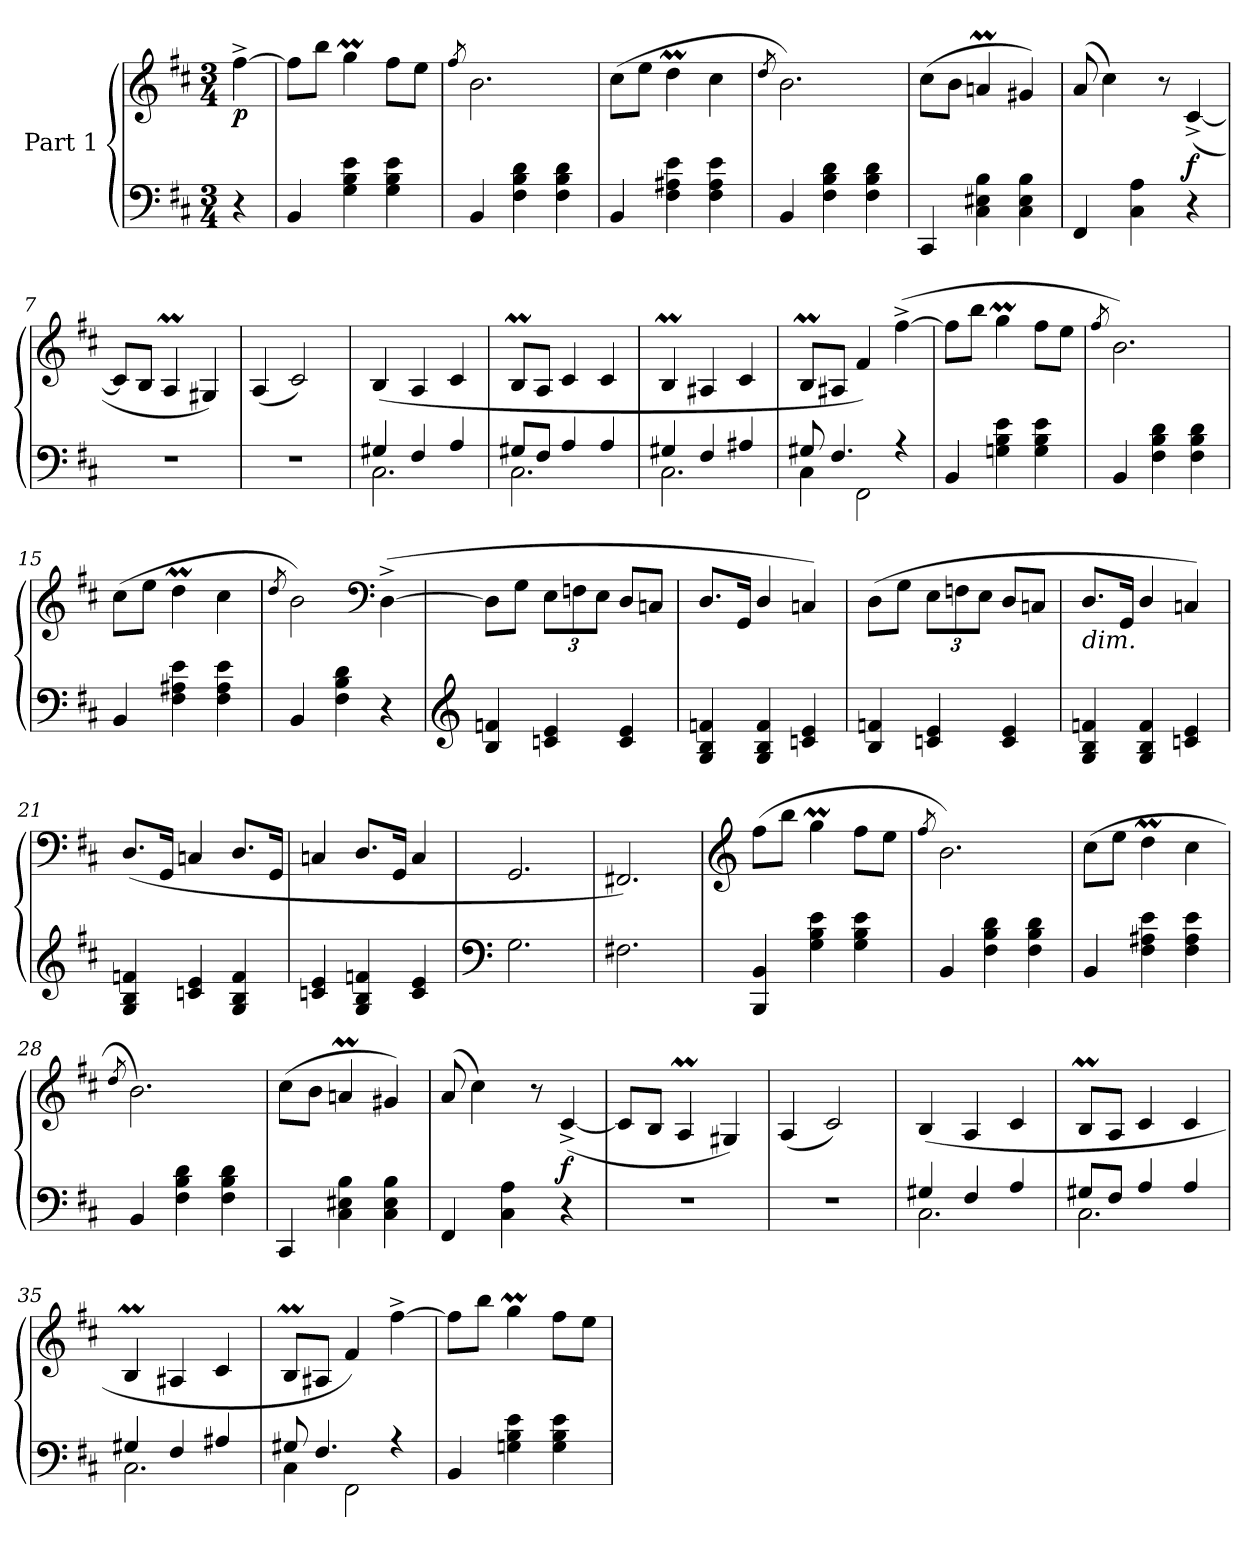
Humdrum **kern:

**kern	**kern	**dynam
*part1	*part1	*part1
*staff2	*staff1	*staff1/2
*I"Part 1	*	*
*clefF4	*clefG2	*
*k[f#c#]	*k[f#c#]	*
*M3/4	*M3/4	*
=	=	=
!	!	!LO:DY:b
4r	[4ff#^\	p
=1	=1	=1
4BB/	8ff#\L]	.
.	8bb\J	.
4G\ 4B\ 4e\	4ggM\	.
4G\ 4B\ 4e\	8ff#\L	.
.	8ee\J	.
=2	=2	=2
.	8qff#/	.
4BB/	2.b\	.
4F#\ 4B\ 4d\	.	.
4F#\ 4B\ 4d\	.	.
=3	=3	=3
4BB/	(>8cc#\L	.
.	8ee\J	.
4F#\ 4A#X\ 4e\	4ddM\	.
4F#\ 4A#\ 4e\	4cc#\	.
=4	=4	=4
.	8qdd/	.
4BB/	2.b\)	.
4F#\ 4B\ 4d\	.	.
4F#\ 4B\ 4d\	.	.
=5	=5	=5
4CC#/	(>8cc#\L	.
.	8b\J	.
4C#\ 4E#X\ 4B\	4anM/	.
4C#\ 4E#\ 4B\	4g#X/)	.
=6	=6	=6
4FF#/	(>8a/	.
.	4cc#\)	.
4C#\ 4A\	.	.
.	8r	.
!	!	!LO:DY:b
4r	(>[4c#^/	f
!!LO:LB:g=z
=7	=7	=7
2.r	8c#/L]	.
.	8B/J	.
.	4AM/	.
.	4G#X/)	.
=8	=8	=8
2.r	(<4A/	.
.	2c#/)	.
=9	=9	=9
*^	*	*
4G#X/	2.C#\	(>4B/	.
4F#/	.	4A/	.
4A/	.	4c#/	.
=10	=10	=10	=10
8G#X/L	2.C#\	8BM/L	.
8F#/J	.	8A/J	.
4A/	.	4c#/	.
4A/	.	4c#/	.
=11	=11	=11	=11
4G#X/	2.C#\	4BM/	.
4F#/	.	4A#X/	.
4A#X/	.	4c#/	.
=12	=12	=12	=12
8G#X/	4C#\	8BM/L	.
4.F#/	.	8A#X/J	.
.	2FF#<\	4f#/)	.
4r	.	(>[4ff#^\	.
*v	*v	*	*
=13	=13	=13
4BB/	8ff#\L]	.
.	8bb\J	.
4Gn\ 4B\ 4e\	4ggM\	.
4G\ 4B\ 4e\	8ff#\L	.
.	8ee\J	.
!!LO:LB:g=z
=14	=14	=14
.	8qff#/	.
4BB/	2.b\)	.
4F#\ 4B\ 4d\	.	.
4F#\ 4B\ 4d\	.	.
=15	=15	=15
4BB/	(>8cc#\L	.
.	8ee\J	.
4F#\ 4A#X\ 4e\	4ddM\	.
4F#\ 4A#\ 4e\	4cc#\	.
=16	=16	=16
.	8qdd/	.
4BB/	2b\)	.
4F#\ 4B\ 4d\	.	.
*	*clefF4	*
4r	(>[4D^\	.
=17	=17	=17
*clefG2	*	*
4B/ 4fn/	8D\L]	.
.	8G\J	.
*	*Xbrackettup	*
4cn/ 4e/	12E\L	.
.	12Fn\	.
.	12E\J	.
4c/< 4e/<	8D/L	.
.	8Cn/J	.
=18	=18	=18
4G/ 4B/ 4fn/	8.D/L	.
.	16GG/Jk	.
4G/ 4B/ 4f/	4D/	.
4cn/ 4e/	4Cn/)	.
=19	=19	=19
4B/ 4fn/	(>8D\L	.
.	8G\J	.
4cn/ 4e/	12E\L	.
.	12Fn\	.
.	12E\J	.
4c/ 4e/	8D/L	.
.	8Cn/J	.
!!LO:LB:g=z
=20	=20	=20
!	!LO:TX:b:i:t=dim.	!
4G/ 4B/ 4fn/	8.D/L	.
.	16GG/Jk	.
4G/ 4B/ 4f/	4D/	.
4cn/ 4e/	4Cn/)	.
=21	=21	=21
4G/ 4B/ 4fn/	(>8.D/L	.
.	16GG/Jk	.
4cn/ 4e/	4Cn/	.
4G/ 4B/ 4f/	8.D/L	.
.	16GG/Jk	.
=22	=22	=22
4cn/ 4e/	4Cn/	.
4G/ 4B/ 4fn/	8.D/L	.
.	16GG/Jk	.
4c/ 4e/	4C/	.
=23	=23	=23
*clefF4	*	*
2.G\	2.GG/	.
=24	=24	=24
2.F#X<\	2.FF#X/)	.
=25	=25	=25
*	*clefG2	*
4BBB/ 4BB/	(>8ff#\L	.
.	8bb\J	.
4G\ 4B\ 4e\	4ggM\	.
4G\ 4B\ 4e\	8ff#\L	.
.	8ee\J	.
=26	=26	=26
.	8qff#/	.
4BB/	2.b\)	.
4F#\ 4B\ 4d\	.	.
4F#\ 4B\ 4d\	.	.
!!LO:LB:g=z
=27	=27	=27
4BB/	(>8cc#\L	.
.	8ee\J	.
4F#\ 4A#X\ 4e\	4ddM\	.
4F#\ 4A#\ 4e\	4cc#\	.
=28	=28	=28
.	8qdd/	.
4BB/	2.b\)	.
4F#\ 4B\ 4d\	.	.
4F#\ 4B\ 4d\	.	.
=29	=29	=29
4CC#/	(>8cc#\L	.
.	8b\J	.
4C#\ 4E#X\ 4B\	4anM/	.
4C#\ 4E#\ 4B\	4g#X/)	.
=30	=30	=30
4FF#/	(>8a/	.
.	4cc#\)	.
4C#\ 4A\	.	.
.	8r	.
!	!	!LO:DY:b
4r	(>[4c#^/	f
=31	=31	=31
2.r	8c#/L]	.
.	8B/J	.
.	4AM/	.
.	4G#X/)	.
=32	=32	=32
2.r	(<4A/	.
.	2c#/)	.
=33	=33	=33
*^	*	*
4G#X/	2.C#\	(>4B/	.
4F#/	.	4A/	.
4A/	.	4c#/	.
!!LO:PB:g=z
=34	=34	=34	=34
8G#X/L	2.C#\	8BM/L	.
8F#/J	.	8A/J	.
4A/	.	4c#/	.
4A/	.	4c#/	.
=35	=35	=35	=35
4G#X/	2.C#\	4BM/	.
4F#/	.	4A#X/	.
4A#X/	.	4c#/	.
=36	=36	=36	=36
8G#X/	4C#\	8BM/L	.
4.F#/	.	8A#X/J	.
.	2FF#<\	4f#/)	.
4r	.	[4ff#^\	.
*v	*v	*	*
=37	=37	=37
4BB/	8ff#\L]	.
.	8bb\J	.
4Gn\ 4B\ 4e\	4ggM\	.
4G\ 4B\ 4e\	8ff#\L	.
.	8ee\J	.
=	=	=
*-	*-	*-
